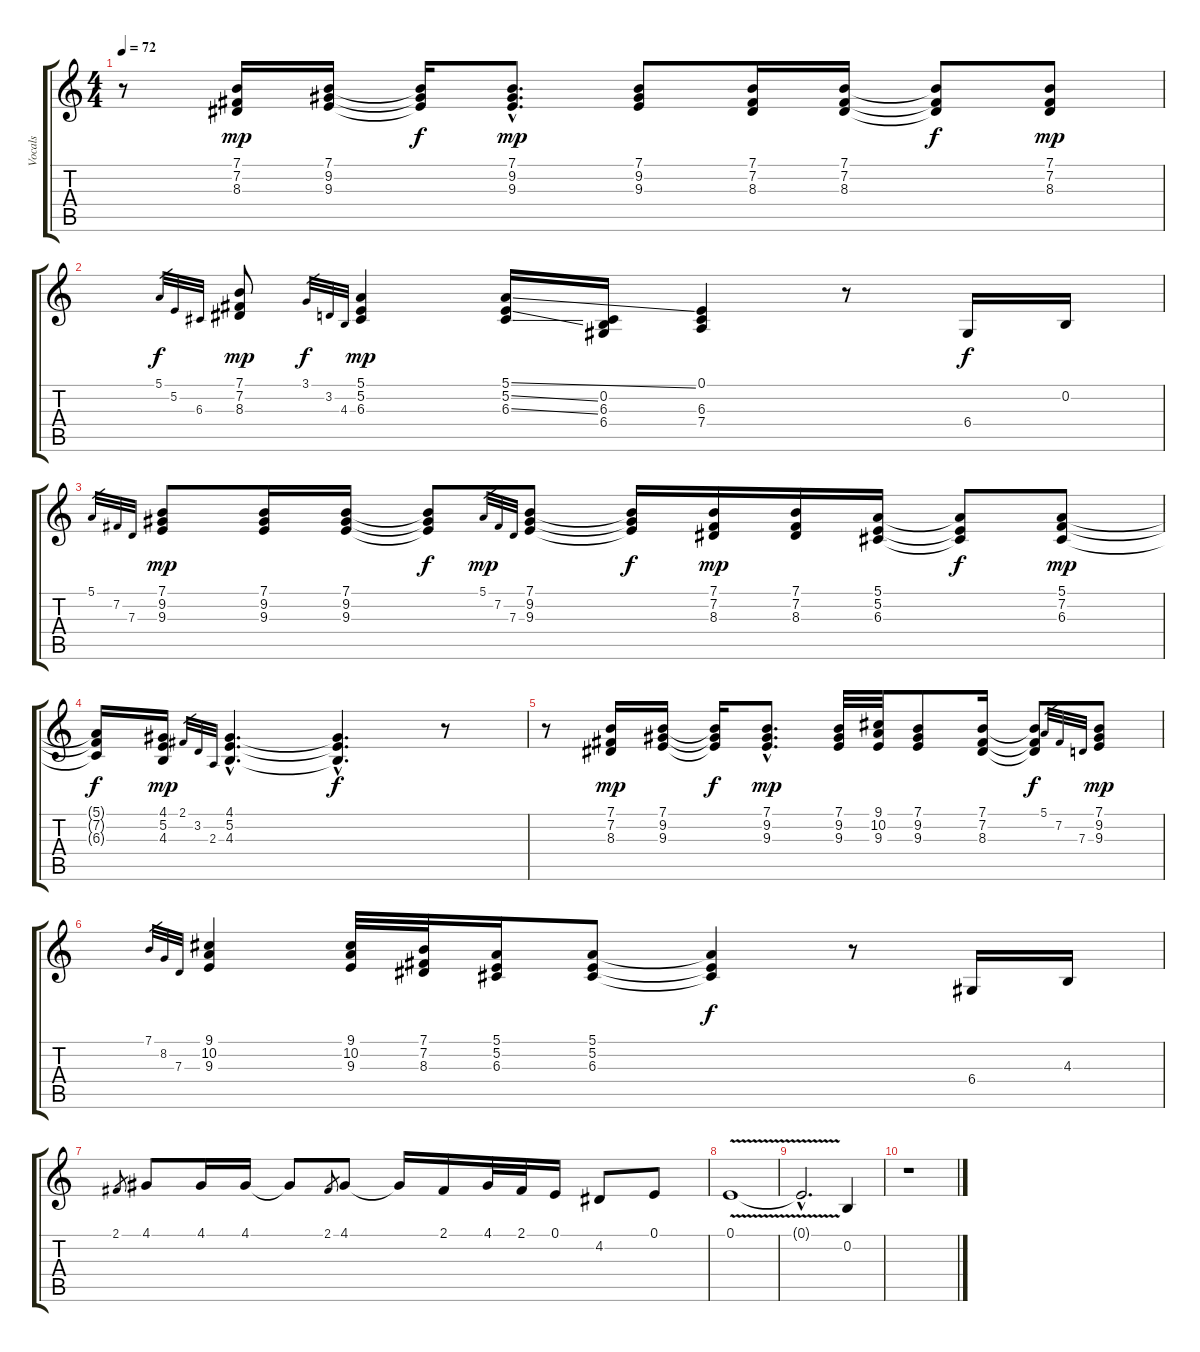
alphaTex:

\track ("Vocals" "Vocals") {instrument clarinet}
\staff {score tabs}
\tuning (E4 B3 G3 D3 A2 E2) {hide}
\ts (4 4)
\tempo 72
\clef g2
\ks c
r.8{dy mp} (7.1 7.2 8.3).16 (7.1 9.2 9.3).16 (7.1{t} 9.2{t} 9.3{t}).16{dy f} (7.1{hac} 9.2{hac} 9.3{hac}).8{d dy mp} (7.1 9.2 9.3).8 (7.1 7.2 8.3).16 (7.1 7.2 8.3).16 (7.1{t} 7.2{t} 8.3{t}).8{dy f} (7.1 7.2 8.3).8{dy mp} |
5.1.32{gr dy f} 5.2.32{gr} 6.3.32{gr} (7.1 7.2 8.3).8{dy mp} 3.1.32{gr dy f} 3.2.32{gr} 4.3.32{gr} (5.1 5.2 6.3).4{dy mp} (5.1{ss} 5.2{ss} 6.3{ss}).16 (0.2 6.3 6.4).16 (0.1 6.3 7.4).4 r.8 6.4.16{dy f} 0.2.16 |
5.1.32{gr} 7.2.32{gr} 7.3.32{gr} (7.1 9.2 9.3).8{dy mp} (7.1 9.2 9.3).16 (7.1 9.2 9.3).16 (7.1{t} 9.2{t} 9.3{t}).8{dy f} 5.1.32{gr dy mp} 7.2.32{gr} 7.3.32{gr} (7.1 9.2 9.3).8 (7.1{t} 9.2{t} 9.3{t}).16{dy f} (7.1 7.2 8.3).16{dy mp} (7.1 7.2 8.3).16 (5.1 5.2 6.3).16 (5.1{t} 5.2{t} 6.3{t}).8{dy f} (5.1 7.2 6.3).8{dy mp} |
(5.1{t} 7.2{t} 6.3{t}).16{dy f} (4.1 5.2 4.3).16{dy mp} 2.1.32{gr} 3.2.32{gr} 2.3.32{gr} (4.1{hac} 5.2{hac} 4.3{hac}).4{d} (4.1{hac t} 5.2{hac t} 4.3{hac t}).4{d dy f} r.8 |
r.8 (7.1 7.2 8.3).16{dy mp} (7.1 9.2 9.3).16 (7.1{t} 9.2{t} 9.3{t}).16{dy f} (7.1{hac} 9.2{hac} 9.3{hac}).8{d dy mp} (7.1 9.2 9.3).32 (9.1 10.2 9.3).32 (7.1 9.2 9.3).8 (7.1 7.2 8.3).16 (7.1{t} 7.2{t} 8.3{t}).8{dy f} 5.1.32{gr} 7.2.32{gr} 7.3.32{gr} (7.1 9.2 9.3).8{dy mp} |
7.1.32{gr} 8.2.32{gr} 7.3.32{gr} (9.1 10.2 9.3).4 (9.1 10.2 9.3).32 (7.1 7.2 8.3).32 (5.1 5.2 6.3).16 (5.1 5.2 6.3).8 (5.1{t} 5.2{t} 6.3{t}).4{dy f} r.8 6.4.16 4.3.16 |
2.1.8{gr} 4.1.8 4.1.16 4.1.16 4.1{t}.8 2.1.8{gr} 4.1.8 4.1{t}.16 2.1.16 4.1.32 2.1.32 0.1.16 4.2.8 0.1.8 |
0.1{v}.1 |
0.1{hac t}.2{d} 0.2.4 |
r.1
